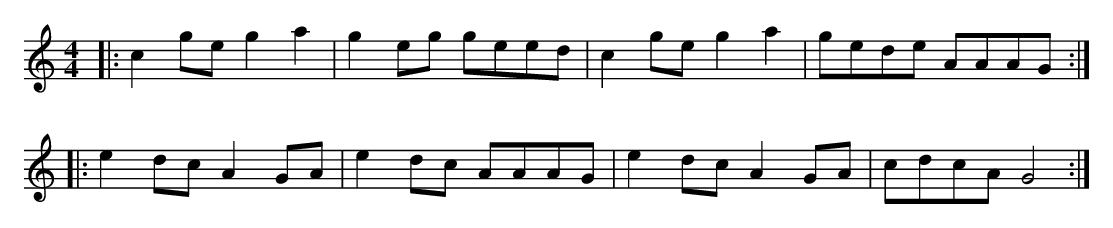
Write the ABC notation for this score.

X:1
M:4/4
K:C
|:c2 ge g2 a2|g2 eg geed|c2 ge g2 a2|gede AAAG:|
|:e2 dc A2 GA|e2 dc AAAG|e2 dc A2 GA|cdcA G4:|
